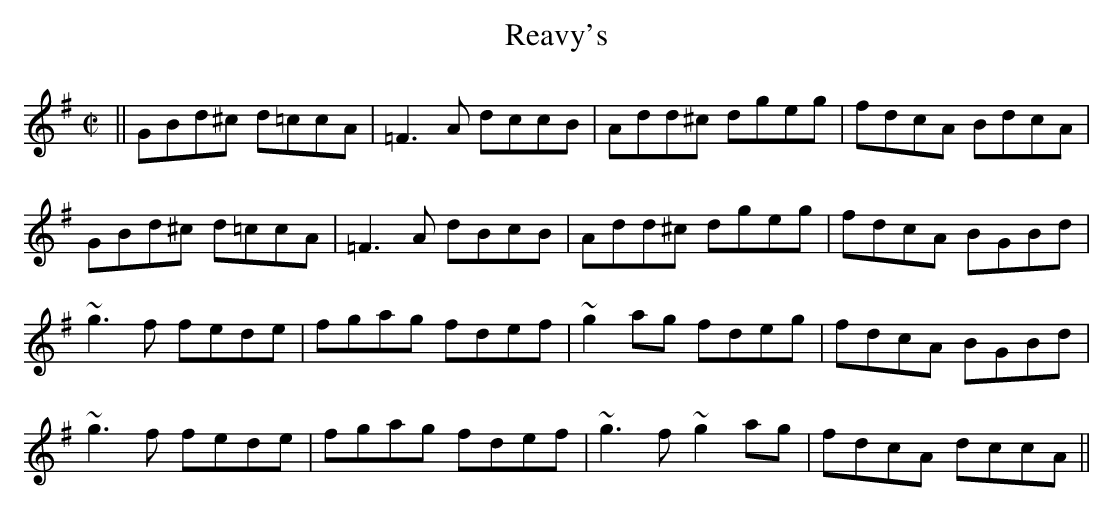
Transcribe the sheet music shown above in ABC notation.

X:1
T:Reavy's
M:C|
K:G
|| GBd^c d=ccA | =F3A dccB | Add^c dgeg | fdcA BdcA |
GBd^c d=ccA | =F3A dBcB | Add^c dgeg | fdcA BGBd |
~g3f fede | fgag fdef | ~g2ag fdeg | fdcA BGBd |
~g3f fede | fgag fdef  | ~g3f ~g2ag | fdcA dccA ||
